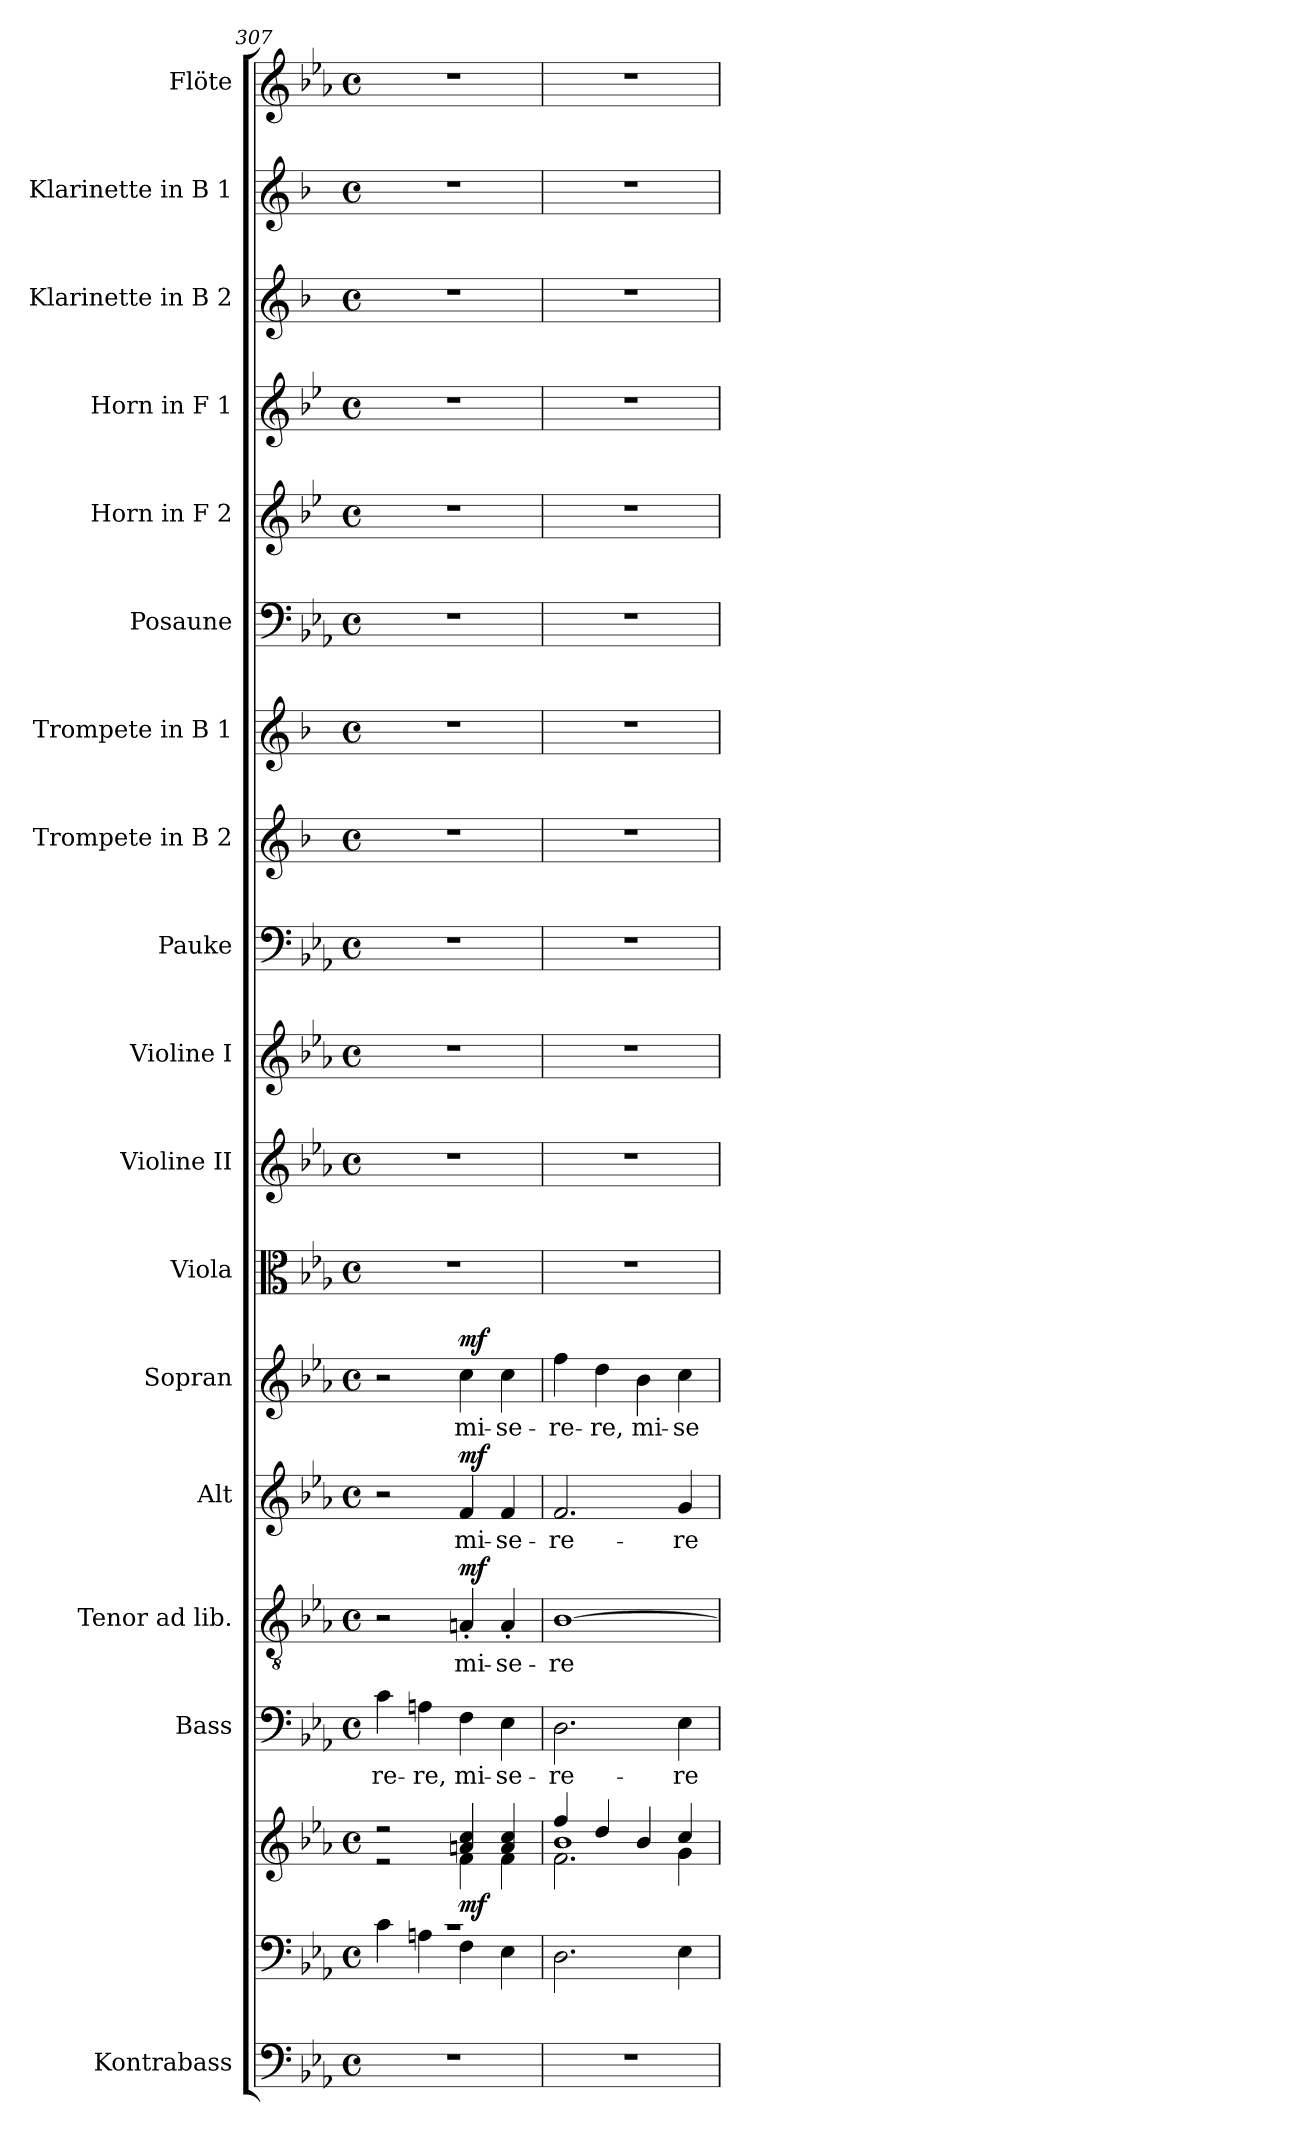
**kern	**kern	**kern	**dynam	**kern	**text	**kern	**text	**dynam	**kern	**text	**dynam	**kern	**text	**dynam	**kern	**kern	**kern	**kern	**kern	**kern	**kern	**kern	**kern	**kern	**kern	**kern
*part18	*part17	*part17	*part17	*part16	*part16	*part15	*part15	*part15	*part14	*part14	*part14	*part13	*part13	*part13	*part12	*part11	*part10	*part9	*part8	*part7	*part6	*part5	*part4	*part3	*part2	*part1
*staff19	*staff18	*staff17	*staff17/18	*staff16	*staff16	*staff15	*staff15	*staff15	*staff14	*staff14	*staff14	*staff13	*staff13	*staff13	*staff12	*staff11	*staff10	*staff9	*staff8	*staff7	*staff6	*staff5	*staff4	*staff3	*staff2	*staff1
*I"Kontrabass	*	*	*	*I"Bass	*	*I"Tenor ad lib.	*	*	*I"Alt	*	*	*I"Sopran	*	*	*I"Viola	*I"Violine II	*I"Violine I	*I"Pauke	*I"Trompete in B 2	*I"Trompete in B 1	*I"Posaune	*I"Horn in F 2	*I"Horn in F 1	*I"Klarinette in B 2	*I"Klarinette in B 1	*I"Flöte
*I'Kb.	*	*	*	*I'B	*	*I'T	*	*	*I'A	*	*	*I'S	*	*	*I'Vla.	*I'Vl. II	*I'Vl. I	*I'Pk.	*	*	*I'Pos.	*I'Hrn. 2	*I'Hrn. 1	*	*	*I'Fl.
*clefF4	*clefF4	*clefG2	*	*clefF4	*	*clefGv2	*	*	*clefG2	*	*	*clefG2	*	*	*clefC3	*clefG2	*clefG2	*clefF4	*clefG2	*clefG2	*clefF4	*clefG2	*clefG2	*clefG2	*clefG2	*clefG2
*ITrd7c12	*	*	*	*	*	*	*	*	*	*	*	*	*	*	*	*	*	*	*ITrd1c2	*ITrd1c2	*	*ITrd4c7	*ITrd4c7	*ITrd1c2	*ITrd1c2	*
*k[b-e-a-]	*k[b-e-a-]	*k[b-e-a-]	*	*k[b-e-a-]	*	*k[b-e-a-]	*	*	*k[b-e-a-]	*	*	*k[b-e-a-]	*	*	*k[b-e-a-]	*k[b-e-a-]	*k[b-e-a-]	*k[b-e-a-]	*k[b-e-a-]	*k[b-e-a-]	*k[b-e-a-]	*k[b-e-a-]	*k[b-e-a-]	*k[b-e-a-]	*k[b-e-a-]	*k[b-e-a-]
*E-:	*E-:	*E-:	*	*E-:	*	*E-:	*	*	*E-:	*	*	*E-:	*	*	*E-:	*E-:	*E-:	*E-:	*E-:	*E-:	*E-:	*E-:	*E-:	*E-:	*E-:	*E-:
*M4/4	*M4/4	*M4/4	*	*M4/4	*	*M4/4	*	*	*M4/4	*	*	*M4/4	*	*	*M4/4	*M4/4	*M4/4	*M4/4	*M4/4	*M4/4	*M4/4	*M4/4	*M4/4	*M4/4	*M4/4	*M4/4
*met(c)	*met(c)	*met(c)	*	*met(c)	*	*met(c)	*	*	*met(c)	*	*	*met(c)	*	*	*met(c)	*met(c)	*met(c)	*met(c)	*met(c)	*met(c)	*met(c)	*met(c)	*met(c)	*met(c)	*met(c)	*met(c)
=307	=307	=307	=307	=307	=307	=307	=307	=307	=307	=307	=307	=307	=307	=307	=307	=307	=307	=307	=307	=307	=307	=307	=307	=307	=307	=307
*	*^	*^	*	*	*	*	*	*	*	*	*	*	*	*	*	*	*	*	*	*	*	*	*	*	*	*
!	!	!	!	!	!	!	!LO:LY:b	!	!	!	!	!	!	!	!	!	!	!	!	!	!	!	!	!	!	!	!	!
1r	1rc	4c\	2r	2r	.	4c\	-re-	2r	.	.	2r	.	.	2r	.	.	1r	1r	1r	1r	1r	1r	1r	1r	1r	1r	1r	1r
!	!	!	!	!	!	!	!LO:LY:b	!	!	!	!	!	!	!	!	!	!	!	!	!	!	!	!	!	!	!	!	!
.	.	4An\	.	.	.	4An\	-re,	.	.	.	.	.	.	.	.	.	.	.	.	.	.	.	.	.	.	.	.	.
!	!	!	!	!	!LO:DY:b	!	!LO:LY:b	!	!LO:LY:b	!LO:DY:a	!	!LO:LY:b	!LO:DY:a	!	!LO:LY:b	!LO:DY:a	!	!	!	!	!	!	!	!	!	!	!	!
.	.	4F\	4an/ 4cc/	4f\	mf	4F\	mi-	4An'</	mi-	mf	4f/	mi-	mf	4cc\	mi-	mf	.	.	.	.	.	.	.	.	.	.	.	.
!	!	!	!	!	!	!	!LO:LY:b	!	!LO:LY:b	!	!	!LO:LY:b	!	!	!LO:LY:b	!	!	!	!	!	!	!	!	!	!	!	!	!
.	.	4E-\	4a/ 4cc/	4f\	.	4E-\	-se-	4A'</	-se-	.	4f/	-se-	.	4cc\	-se-	.	.	.	.	.	.	.	.	.	.	.	.	.
=308	=308	=308	=308	=308	=308	=308	=308	=308	=308	=308	=308	=308	=308	=308	=308	=308	=308	=308	=308	=308	=308	=308	=308	=308	=308	=308	=308	=308
*	*	*	*	*^	*	*	*	*	*	*	*	*	*	*	*	*	*	*	*	*	*	*	*	*	*	*	*	*
!	!	!	!	!	!	!	!	!LO:LY:b	!	!LO:LY:b	!	!	!LO:LY:b	!	!	!LO:LY:b	!	!	!	!	!	!	!	!	!	!	!	!	!
*	*v	*v	*	*	*	*	*	*	*	*	*	*	*	*	*	*	*	*	*	*	*	*	*	*	*	*	*	*	*
1r	2.D\	4ff/	2.f\	1b-	.	2.D\	-re-	[1B-	-re-	.	2.f/	-re-	.	4ff\	-re-	.	1r	1r	1r	1r	1r	1r	1r	1r	1r	1r	1r	1r
!	!	!	!	!	!	!	!	!	!	!	!	!	!	!	!LO:LY:b	!	!	!	!	!	!	!	!	!	!	!	!	!
.	.	4dd/	.	.	.	.	.	.	.	.	.	.	.	4dd\	-re,	.	.	.	.	.	.	.	.	.	.	.	.	.
!	!	!	!	!	!	!	!	!	!	!	!	!	!	!	!LO:LY:b	!	!	!	!	!	!	!	!	!	!	!	!	!
.	.	4b-/	.	.	.	.	.	.	.	.	.	.	.	4b-\	mi-	.	.	.	.	.	.	.	.	.	.	.	.	.
!	!	!	!	!	!	!	!LO:LY:b	!	!	!	!	!LO:LY:b	!	!	!LO:LY:b	!	!	!	!	!	!	!	!	!	!	!	!	!
.	4E-\	4cc/	4g\	.	.	4E-\	-re	.	.	.	4g/	-re	.	4cc\	-se-	.	.	.	.	.	.	.	.	.	.	.	.	.
*	*	*v	*v	*v	*	*	*	*	*	*	*	*	*	*	*	*	*	*	*	*	*	*	*	*	*	*	*	*
=	=	=	=	=	=	=	=	=	=	=	=	=	=	=	=	=	=	=	=	=	=	=	=	=	=	=
*-	*-	*-	*-	*-	*-	*-	*-	*-	*-	*-	*-	*-	*-	*-	*-	*-	*-	*-	*-	*-	*-	*-	*-	*-	*-	*-
